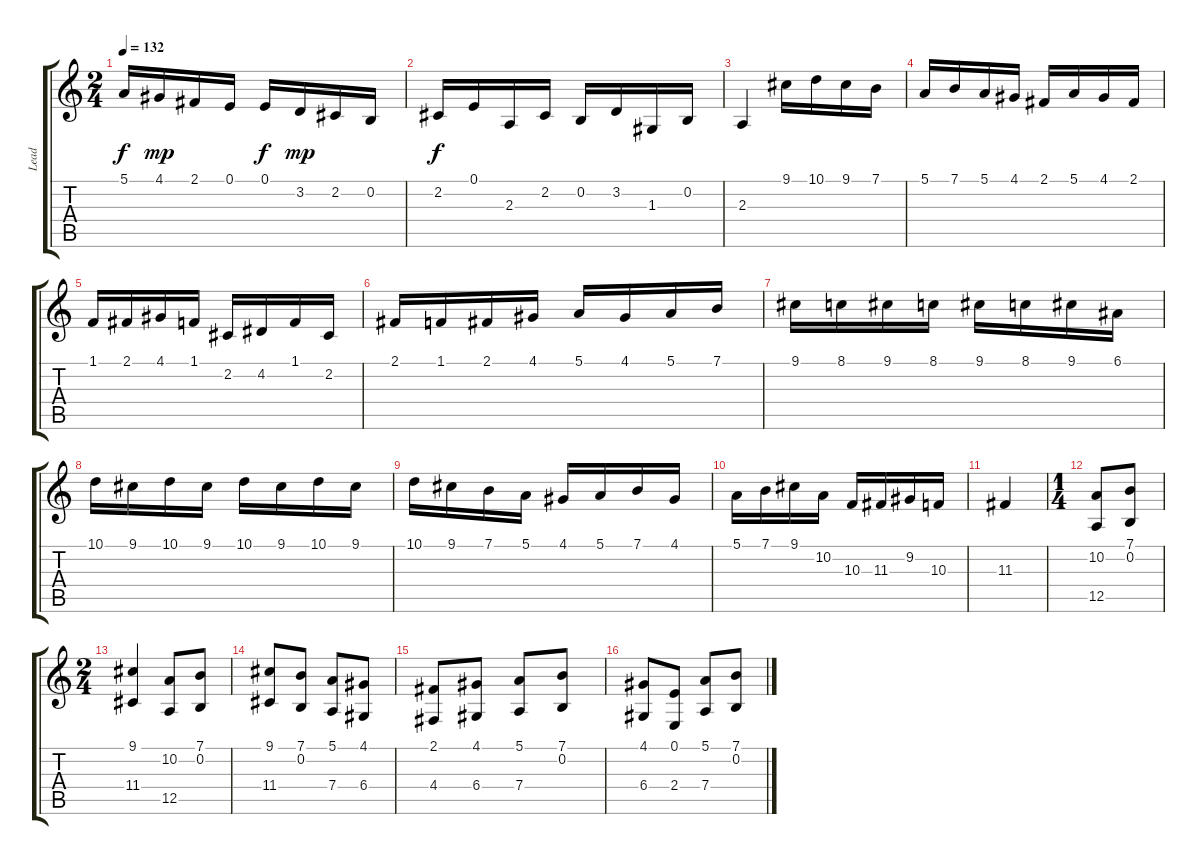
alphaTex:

\track ("Lead" "Lead") {instrument acousticgrandpiano}
\staff {score tabs}
\tuning (E4 B3 G3 D3 A2 E2) {hide}
\ts (2 4)
\tempo 132
\clef g2
\ks c
5.1.16{dy f} 4.1.16{dy mp} 2.1.16 0.1.16 0.1.16{dy f} 3.2.16{dy mp} 2.2.16 0.2.16 |
2.2.16{dy f} 0.1.16 2.3.16 2.2.16 0.2.16 3.2.16 1.3.16 0.2.16 |
2.3.4 9.1.16 10.1.16 9.1.16 7.1.16 |
5.1.16 7.1.16 5.1.16 4.1.16 2.1.16 5.1.16 4.1.16 2.1.16 |
1.1.16 2.1.16 4.1.16 1.1.16 2.2.16 4.2.16 1.1.16 2.2.16 |
2.1.16 1.1.16 2.1.16 4.1.16 5.1.16 4.1.16 5.1.16 7.1.16 |
9.1.16 8.1.16 9.1.16 8.1.16 9.1.16 8.1.16 9.1.16 6.1.16 |
10.1.16 9.1.16 10.1.16 9.1.16 10.1.16 9.1.16 10.1.16 9.1.16 |
10.1.16 9.1.16 7.1.16 5.1.16 4.1.16 5.1.16 7.1.16 4.1.16 |
5.1.16 7.1.16 9.1.16 10.2.16 10.3.16 11.3.16 9.2.16 10.3.16 |
11.3.4 |
\ts (1 4)
(10.2 12.5).8 (7.1 0.2).8 |
\ts (2 4)
(9.1 11.4).4 (10.2 12.5).8 (7.1 0.2).8 |
(9.1 11.4).8 (7.1 0.2).8 (5.1 7.4).8 (4.1 6.4).8 |
(2.1 4.4).8 (4.1 6.4).8 (5.1 7.4).8 (7.1 0.2).8 |
(4.1 6.4).8 (0.1 2.4).8 (5.1 7.4).8 (7.1 0.2).8
